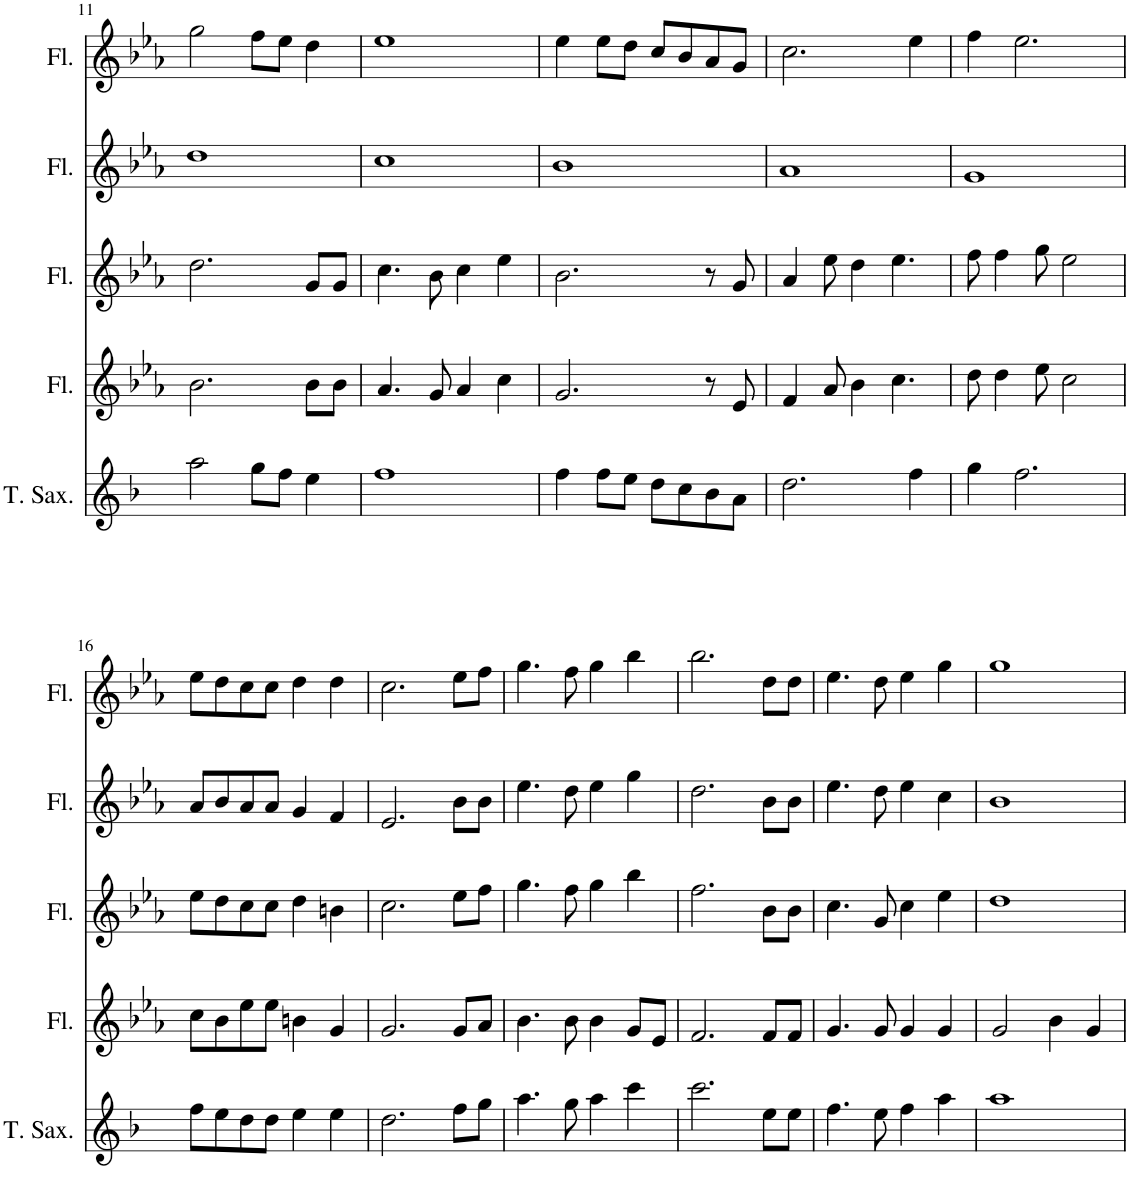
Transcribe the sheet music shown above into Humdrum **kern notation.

**kern	**kern	**kern	**kern	**kern
*part5	*part4	*part3	*part2	*part1
*staff5	*staff4	*staff3	*staff2	*staff1
*I"Tenor Saxophone	*I"Flute	*I"Flute	*I"Flute	*I"Flute
*I'T. Sax.	*I'Fl.	*I'Fl.	*I'Fl.	*I'Fl.
!!LO:PB:g=z
*clefG2	*clefG2	*clefG2	*clefG2	*clefG2
*Trd8c14	*	*	*	*
*k[b-]	*k[b-e-a-]	*k[b-e-a-]	*k[b-e-a-]	*k[b-e-a-]
*M4/4	*M4/4	*M4/4	*M4/4	*M4/4
=11	=11	=11	=11	=11
2aa\	2.b-\	2.dd\	1dd	2gg\
8gg\L	.	.	.	8ff\L
8ff\J	.	.	.	8ee-\J
4ee\	8b-\L	8g/L	.	4dd\
.	8b-\J	8g/J	.	.
=12	=12	=12	=12	=12
1ff	4.a-/	4.cc\	1cc	1ee-
.	8g/	8b-\	.	.
.	4a-/	4cc\	.	.
.	4cc\	4ee-\	.	.
=13	=13	=13	=13	=13
4ff\	2.g/	2.b-\	1b-	4ee-\
8ff\L	.	.	.	8ee-\L
8ee\J	.	.	.	8dd\J
8dd\L	.	.	.	8cc/L
8cc\	.	.	.	8b-/
8b-\	8r	8r	.	8a-/
8a\J	8e-/	8g/	.	8g/J
=14	=14	=14	=14	=14
2.dd\	4f/	4a-/	1a-	2.cc\
.	8a-/	8ee-\	.	.
.	4b-\	4dd\	.	.
.	4.cc\	4.ee-\	.	.
4ff\	.	.	.	4ee-\
=15	=15	=15	=15	=15
4gg\	8dd\	8ff\	1g	4ff\
.	4dd\	4ff\	.	.
2.ff\	.	.	.	2.ee-\
.	8ee-\	8gg\	.	.
.	2cc\	2ee-\	.	.
!!LO:LB:g=z
=16	=16	=16	=16	=16
8ff\L	8cc\L	8ee-\L	8a-/L	8ee-\L
8ee\	8b-\	8dd\	8b-/	8dd\
8dd\	8ee-\	8cc\	8a-/	8cc\
8dd\J	8ee-\J	8cc\J	8a-/J	8cc\J
4ee\	4bn\	4dd\	4g/	4dd\
4ee\	4g/	4bn\	4f/	4dd\
=17	=17	=17	=17	=17
2.dd\	2.g/	2.cc\	2.e-/	2.cc\
8ff\L	8g/L	8ee-\L	8b-\L	8ee-\L
8gg\J	8a-/J	8ff\J	8b-\J	8ff\J
=18	=18	=18	=18	=18
4.aa\	4.b-\	4.gg\	4.ee-\	4.gg\
8gg\	8b-\	8ff\	8dd\	8ff\
4aa\	4b-\	4gg\	4ee-\	4gg\
4ccc\	8g/L	4bb-\	4gg\	4bb-\
.	8e-/J	.	.	.
=19	=19	=19	=19	=19
2.ccc\	2.f/	2.ff\	2.dd\	2.bb-\
8ee\L	8f/L	8b-\L	8b-\L	8dd\L
8ee\J	8f/J	8b-\J	8b-\J	8dd\J
=20	=20	=20	=20	=20
4.ff\	4.g/	4.cc\	4.ee-\	4.ee-\
8ee\	8g/	8g/	8dd\	8dd\
4ff\	4g/	4cc\	4ee-\	4ee-\
4aa\	4g/	4ee-\	4cc\	4gg\
=21	=21	=21	=21	=21
1aa	2g/	1dd	1b-	1gg
.	4b-\	.	.	.
.	4g/	.	.	.
=	=	=	=	=
*-	*-	*-	*-	*-
